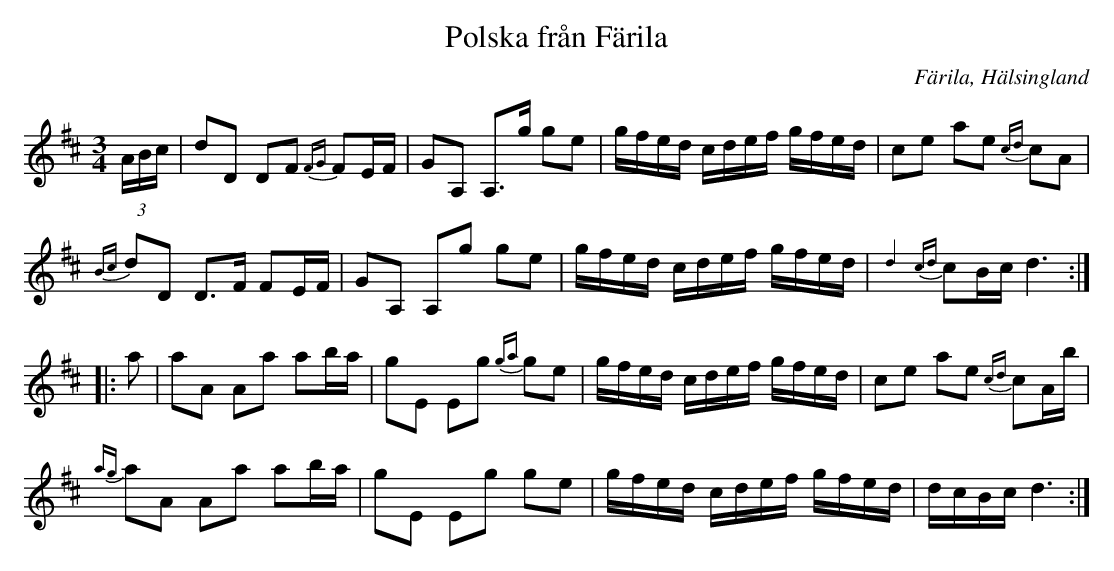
X:1
T:Polska från Färila
O:Färila, Hälsingland
M:3/4
L:1/16
U:t=turn
K:D
(3ABc | d2D2 D2F2 {F4/3G4/3}F2EF | G2A,2 A,2>g2 g2e2 | gfed cdef gfed | c2e2 a2e2 {c4/3d4/3}c2A2 |
{Bc}d2D2 D2>F2 F2EF | G2A,2 A,2g2 g2e2 | gfed cdef gfed | {d2}{c4/3d4/3}c2Bc d6 ::
a2 | a2A2 A2a2 a2ba | g2E2 E2g2 {g3/3a3/3}g2e2 | gfed cdef gfed | c2e2 a2e2 {c3/3d3/3}c2A4/3b2/3 |
{a3/3g3/3}a2A2 A2a2 a2ba | g2E2 E2g2 g2e2 | gfed cdef gfed | dcBc d6 :|
